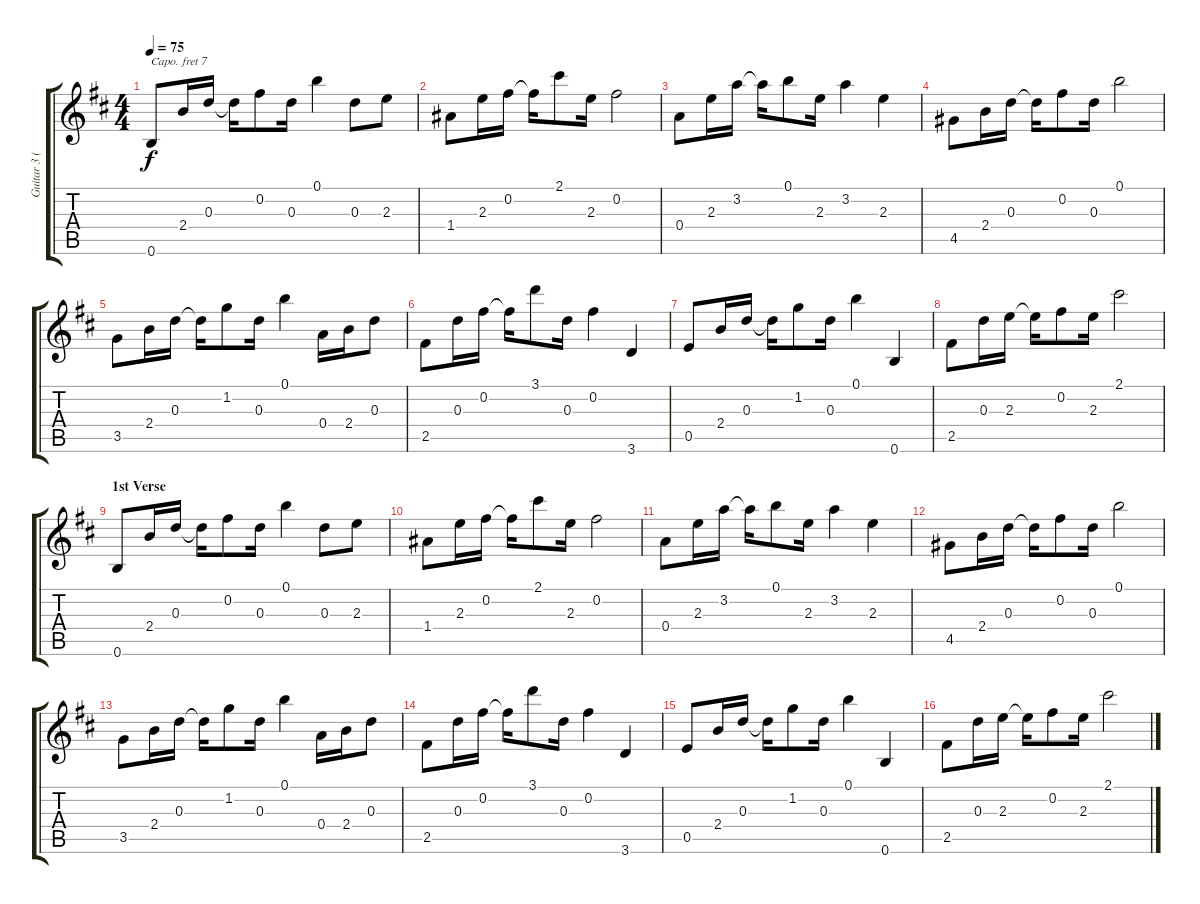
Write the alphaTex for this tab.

\track ("Guitar 3 (12-string w/capo 7th fret)" "Guitar 3 (") {instrument acousticguitarsteel}
\staff {score tabs}
\capo 7
\tuning (E4 B3 G3 D3 A2 E2) {hide}
\ts (4 4)
\tempo 75
\clef g2
\ks bminor
0.6.8{dy f} 2.4.16 0.3.16 0.3{t}.16 0.2.8 0.3.16 0.1.4 0.3.8 2.3.8 |
1.4.8 2.3.16 0.2.16 0.2{t}.16 2.1.8 2.3.16 0.2.2 |
0.4.8 2.3.16 3.2.16 3.2{t}.16 0.1.8 2.3.16 3.2.4 2.3.4 |
4.5.8 2.4.16 0.3.16 0.3{t}.16 0.2.8 0.3.16 0.1.2 |
3.5.8 2.4.16 0.3.16 0.3{t}.16 1.2.8 0.3.16 0.1.4 0.4.16 2.4.16 0.3.8 |
2.5.8 0.3.16 0.2.16 0.2{t}.16 3.1.8 0.3.16 0.2.4 3.6.4 |
0.5.8 2.4.16 0.3.16 0.3{t}.16 1.2.8 0.3.16 0.1.4 0.6.4 |
2.5.8 0.3.16 2.3.16 2.3{t}.16 0.2.8 2.3.16 2.1.2 |
\section ("" "1st Verse")
0.6.8 2.4.16 0.3.16 0.3{t}.16 0.2.8 0.3.16 0.1.4 0.3.8 2.3.8 |
1.4.8 2.3.16 0.2.16 0.2{t}.16 2.1.8 2.3.16 0.2.2 |
0.4.8 2.3.16 3.2.16 3.2{t}.16 0.1.8 2.3.16 3.2.4 2.3.4 |
4.5.8 2.4.16 0.3.16 0.3{t}.16 0.2.8 0.3.16 0.1.2 |
3.5.8 2.4.16 0.3.16 0.3{t}.16 1.2.8 0.3.16 0.1.4 0.4.16 2.4.16 0.3.8 |
2.5.8 0.3.16 0.2.16 0.2{t}.16 3.1.8 0.3.16 0.2.4 3.6.4 |
0.5.8 2.4.16 0.3.16 0.3{t}.16 1.2.8 0.3.16 0.1.4 0.6.4 |
2.5.8 0.3.16 2.3.16 2.3{t}.16 0.2.8 2.3.16 2.1.2
